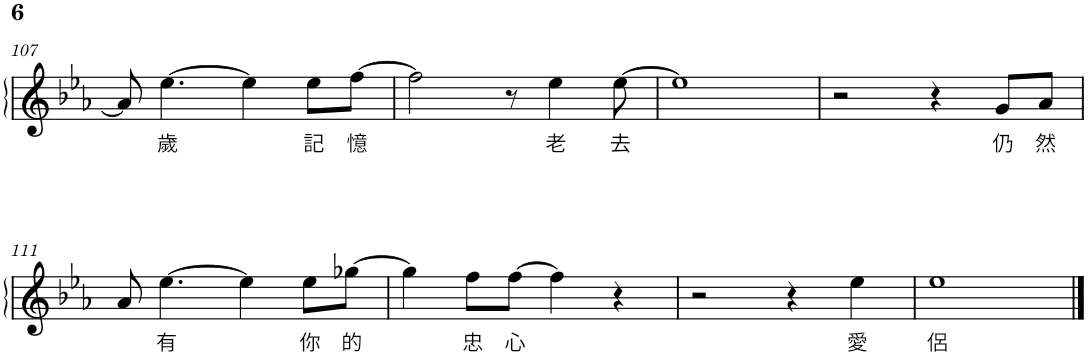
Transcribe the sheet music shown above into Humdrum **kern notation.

**kern	**text
*part1	*part1
*staff1	*staff1
*I"Piano	*
*I'Pno	*
!!LO:PB:g=z
*clefG2	*
*k[b-e-a-]	*
*M4/4	*
*met(c)	*
=107	=107
8a-/]	.
!	!LO:LY:b
[>4.ee-\	歲
4ee-\]	.
!	!LO:LY:b
8ee-\L	記
!	!LO:LY:b
[>8ff\J	憶
=108	=108
2ff\]	.
8r	.
!	!LO:LY:b
4ee-\	老
!	!LO:LY:b
[>8ee-\	去
=109	=109
1ee-]	.
=110	=110
2r	.
4r	.
!	!LO:LY:b
8g/L	仍
!	!LO:LY:b
8a-/J	然
!!LO:LB:g=z
=111	=111
8a-/	.
!	!LO:LY:b
[>4.ee-\	有
4ee-\]	.
!	!LO:LY:b
8ee-\L	你
!	!LO:LY:b
[>8gg-X\J	的
=112	=112
4gg-\]	.
!	!LO:LY:b
8ff\L	忠
!	!LO:LY:b
[>8ff\J	心
4ff\]	.
4r	.
=113	=113
2r	.
4r	.
!	!LO:LY:b
4ee-\	愛
=114	=114
!	!LO:LY:b
1ee-	侶
==	==
*-	*-
